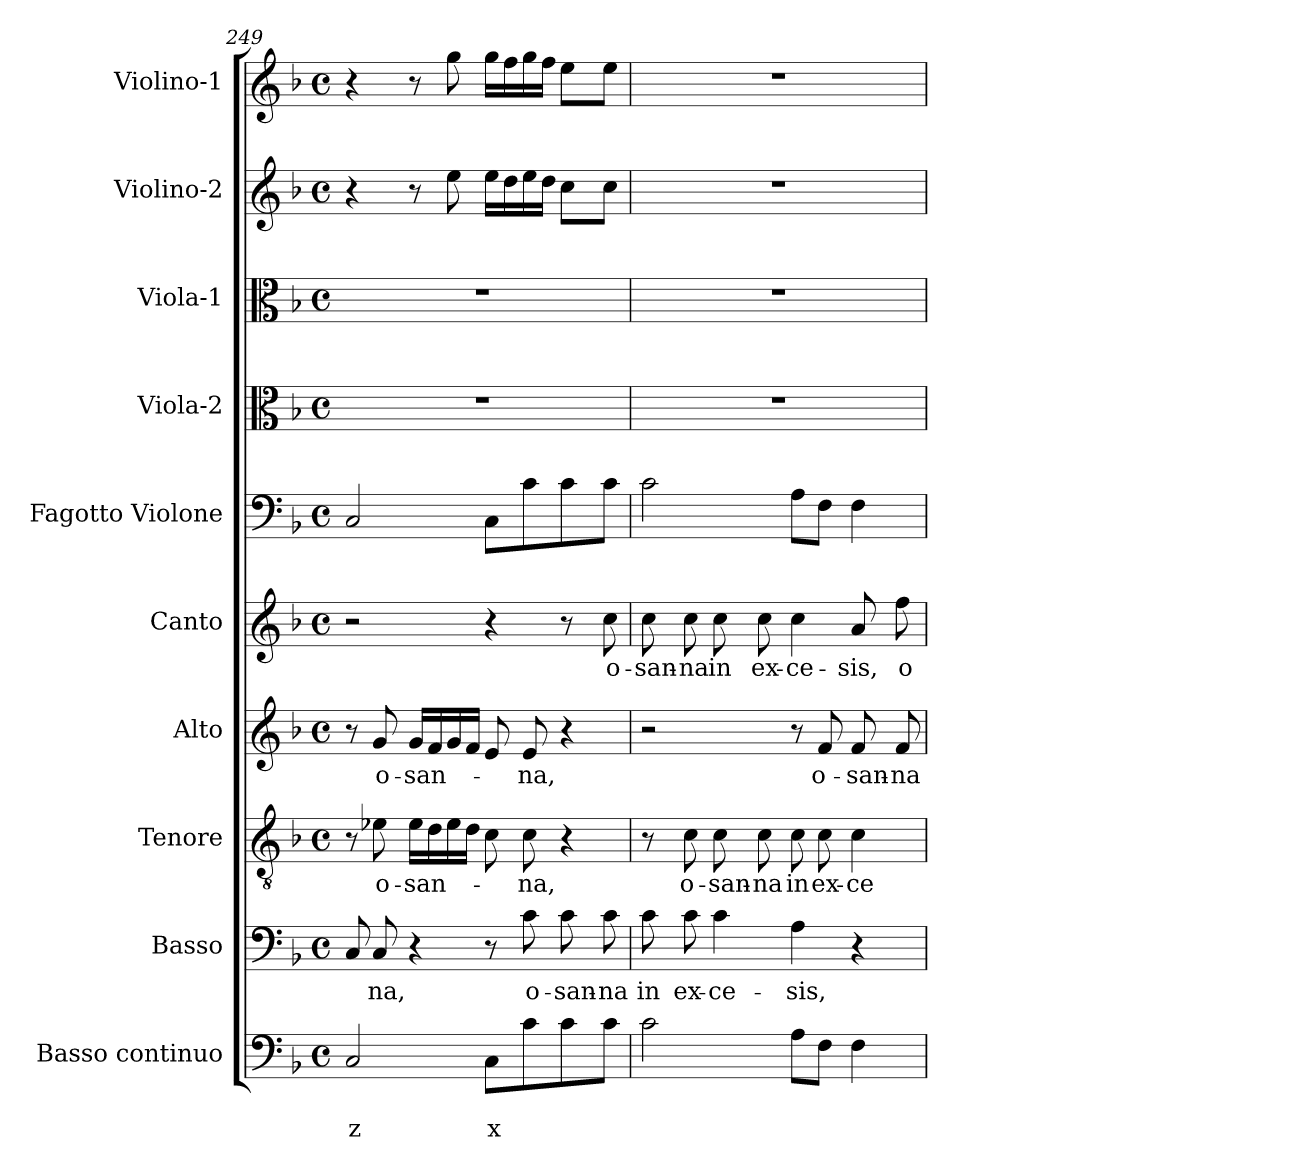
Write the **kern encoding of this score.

**kern	**text	**text	**kern	**text	**kern	**text	**kern	**text	**kern	**text	**kern	**kern	**kern	**kern	**kern
*part10	*part10	*part10	*part9	*part9	*part8	*part8	*part7	*part7	*part6	*part6	*part5	*part4	*part3	*part2	*part1
*staff10	*staff10	*staff10	*staff9	*staff9	*staff8	*staff8	*staff7	*staff7	*staff6	*staff6	*staff5	*staff4	*staff3	*staff2	*staff1
*I"Basso continuo	*	*	*I"Basso	*	*I"Tenore	*	*I"Alto	*	*I"Canto	*	*I"Fagotto Violone	*I"Viola-2	*I"Viola-1	*I"Violino-2	*I"Violino-1
*clefF4	*	*	*clefF4	*	*clefGv2	*	*clefG2	*	*clefG2	*	*clefF4	*clefC3	*clefC3	*clefG2	*clefG2
*k[b-]	*	*	*k[b-]	*	*k[b-]	*	*k[b-]	*	*k[b-]	*	*k[b-]	*k[b-]	*k[b-]	*k[b-]	*k[b-]
*F:	*	*	*F:	*	*F:	*	*F:	*	*F:	*	*F:	*F:	*F:	*F:	*F:
*M4/4	*	*	*M4/4	*	*M4/4	*	*M4/4	*	*M4/4	*	*M4/4	*M4/4	*M4/4	*M4/4	*M4/4
*met(c)	*	*	*met(c)	*	*met(c)	*	*met(c)	*	*met(c)	*	*met(c)	*met(c)	*met(c)	*met(c)	*met(c)
=249	=249	=249	=249	=249	=249	=249	=249	=249	=249	=249	=249	=249	=249	=249	=249
!	!	!LO:LY:b	!	!	!	!	!	!	!	!	!	!	!	!	!
2C/	.	z	8C/	.	8r	.	8r	.	2r	.	2C/	1r	1r	4r	4r
!	!	!	!	!LO:LY:b	!	!	!	!	!	!	!	!	!	!	!
!	!	!	!	!	!	!LO:LY:b	!	!	!	!	!	!	!	!	!
!	!	!	!	!	!	!	!	!LO:LY:b	!	!	!	!	!	!	!
.	.	.	8C/	-na,	8e-X\	o-	8g/	o-	.	.	.	.	.	.	.
!	!	!	!	!	!	!LO:LY:b	!	!	!	!	!	!	!	!	!
!	!	!	!	!	!	!	!	!LO:LY:b	!	!	!	!	!	!	!
.	.	.	4r	.	16e-\LL	-san-	16g/LL	-san-	.	.	.	.	.	8r	8r
.	.	.	.	.	16d\	.	16f/	.	.	.	.	.	.	.	.
.	.	.	.	.	16e-\	.	16g/	.	.	.	.	.	.	8ee\	8gg\
.	.	.	.	.	16d\JJ	.	16f/JJ	.	.	.	.	.	.	.	.
!	!	!LO:LY:b	!	!	!	!	!	!	!	!	!	!	!	!	!
8C\L	.	x	8r	.	8c\	.	8e/	.	4r	.	8C\L	.	.	16ee\LL	16gg\LL
.	.	.	.	.	.	.	.	.	.	.	.	.	.	16dd\	16ff\
!	!	!	!	!LO:LY:b	!	!	!	!	!	!	!	!	!	!	!
!	!	!	!	!	!	!LO:LY:b	!	!	!	!	!	!	!	!	!
!	!	!	!	!	!	!	!	!LO:LY:b	!	!	!	!	!	!	!
8c\	.	.	8c\	o-	8c\	-na,	8e/	-na,	.	.	8c\	.	.	16ee\	16gg\
.	.	.	.	.	.	.	.	.	.	.	.	.	.	16dd\JJ	16ff\JJ
!	!	!	!	!LO:LY:b	!	!	!	!	!	!	!	!	!	!	!
8c\	.	.	8c\	-san-	4r	.	4r	.	8r	.	8c\	.	.	8cc\L	8ee\L
!	!	!	!	!LO:LY:b	!	!	!	!	!	!	!	!	!	!	!
!	!	!	!	!	!	!	!	!	!	!LO:LY:b	!	!	!	!	!
8c\J	.	.	8c\	-na	.	.	.	.	8cc\	o-	8c\J	.	.	8cc\J	8ee\J
!!LO:PB:g=z
=250	=250	=250	=250	=250	=250	=250	=250	=250	=250	=250	=250	=250	=250	=250	=250
!	!	!	!	!LO:LY:b	!	!	!	!	!	!	!	!	!	!	!
!	!	!	!	!	!	!	!	!	!	!LO:LY:b	!	!	!	!	!
2c\	.	.	8c\	in	8r	.	2r	.	8cc\	-san-	2c\	1r	1r	1r	1r
!	!	!	!	!LO:LY:b	!	!	!	!	!	!	!	!	!	!	!
!	!	!	!	!	!	!LO:LY:b	!	!	!	!	!	!	!	!	!
!	!	!	!	!	!	!	!	!	!	!LO:LY:b	!	!	!	!	!
.	.	.	8c\	ex-	8c\	o-	.	.	8cc\	-na	.	.	.	.	.
!	!	!	!	!LO:LY:b	!	!	!	!	!	!	!	!	!	!	!
!	!	!	!	!	!	!LO:LY:b	!	!	!	!	!	!	!	!	!
!	!	!	!	!	!	!	!	!	!	!LO:LY:b	!	!	!	!	!
.	.	.	4c\	-ce-	8c\	-san-	.	.	8cc\	in	.	.	.	.	.
!	!	!	!	!	!	!LO:LY:b	!	!	!	!	!	!	!	!	!
!	!	!	!	!	!	!	!	!	!	!LO:LY:b	!	!	!	!	!
.	.	.	.	.	8c\	-na	.	.	8cc\	ex-	.	.	.	.	.
!	!	!	!	!LO:LY:b	!	!	!	!	!	!	!	!	!	!	!
!	!	!	!	!	!	!LO:LY:b	!	!	!	!	!	!	!	!	!
!	!	!	!	!	!	!	!	!	!	!LO:LY:b	!	!	!	!	!
8A\L	.	.	4A\	-sis,	8c\	in	8r	.	4cc\	-ce-	8A\L	.	.	.	.
!	!	!	!	!	!	!LO:LY:b	!	!	!	!	!	!	!	!	!
!	!	!	!	!	!	!	!	!LO:LY:b	!	!	!	!	!	!	!
8F\J	.	.	.	.	8c\	ex-	8f/	o-	.	.	8F\J	.	.	.	.
!	!	!	!	!	!	!LO:LY:b	!	!	!	!	!	!	!	!	!
!	!	!	!	!	!	!	!	!LO:LY:b	!	!	!	!	!	!	!
!	!	!	!	!	!	!	!	!	!	!LO:LY:b	!	!	!	!	!
4F\	.	.	4r	.	4c\	-ce-	8f/	-san-	8a/	-sis,	4F\	.	.	.	.
!	!	!	!	!	!	!	!	!LO:LY:b	!	!	!	!	!	!	!
!	!	!	!	!	!	!	!	!	!	!LO:LY:b	!	!	!	!	!
.	.	.	.	.	.	.	8f/	-na	8ff\	o-	.	.	.	.	.
=	=	=	=	=	=	=	=	=	=	=	=	=	=	=	=
*-	*-	*-	*-	*-	*-	*-	*-	*-	*-	*-	*-	*-	*-	*-	*-
